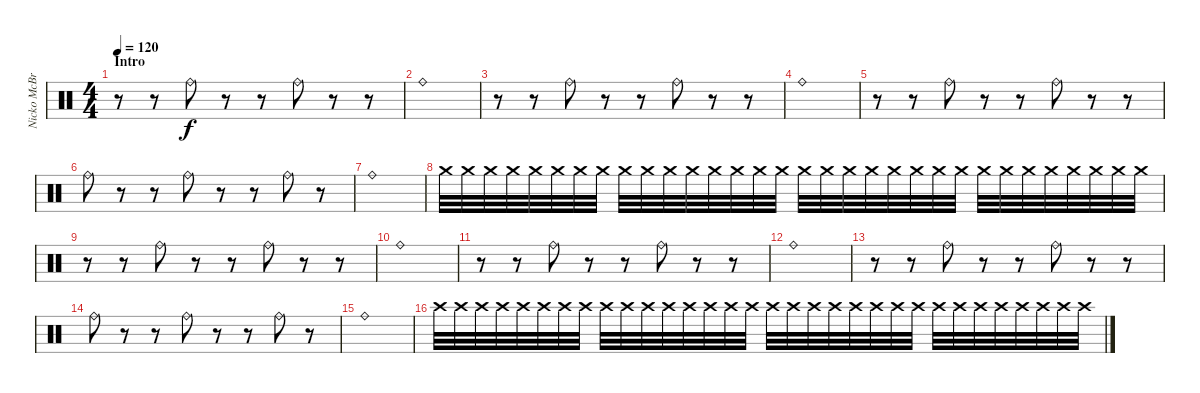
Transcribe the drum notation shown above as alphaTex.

\track ("Nicko McBrain (Drums)" "Nicko McBr") {instrument percussion}
\staff {score}
\articulation defaults
\ts (4 4)
\section ("" "Intro")
\tempo 120
\clef neutral
\ks c
r.8{dy f} r.8 "Ride (bell)".8{balance 16} r.8 r.8 "Ride (bell)".8{balance 8} r.8 r.8 |
"Ride (bell)".1{balance 0} |
r.8 r.8 "Ride (bell)".8{balance 16} r.8 r.8 "Ride (bell)".8{balance 8} r.8 r.8 |
"Ride (bell)".1{balance 0} |
r.8 r.8 "Ride (bell)".8{balance 12} r.8 r.8 "Ride (bell)".8{balance 16} r.8 r.8 |
"Ride (bell)".8{balance 12} r.8 r.8 "Ride (bell)".8{balance 8} r.8 r.8 "Ride (bell)".8{balance 4} r.8 |
"Ride (bell)".1{volume 0 balance 0} |
"Crash medium (hit)".32{volume 4 balance 8} "Crash medium (hit)".32 "Crash medium (hit)".32 "Crash medium (hit)".32 "Crash medium (hit)".32 "Crash medium (hit)".32 "Crash medium (hit)".32 "Crash medium (hit)".32 "Crash medium (hit)".32 "Crash medium (hit)".32 "Crash medium (hit)".32 "Crash medium (hit)".32 "Crash medium (hit)".32 "Crash medium (hit)".32 "Crash medium (hit)".32 "Crash medium (hit)".32 "Crash medium (hit)".32 "Crash medium (hit)".32 "Crash medium (hit)".32 "Crash medium (hit)".32 "Crash medium (hit)".32 "Crash medium (hit)".32 "Crash medium (hit)".32 "Crash medium (hit)".32 "Crash medium (hit)".32 "Crash medium (hit)".32 "Crash medium (hit)".32 "Crash medium (hit)".32 "Crash medium (hit)".32 "Crash medium (hit)".32 "Crash medium (hit)".32 "Crash medium (hit)".32 |
r.8 r.8 "Ride (bell)".8{volume 10 balance 16} r.8 r.8 "Ride (bell)".8{balance 8} r.8 r.8 |
"Ride (bell)".1{balance 0} |
r.8 r.8 "Ride (bell)".8{balance 16} r.8 r.8 "Ride (bell)".8{balance 8} r.8 r.8 |
"Ride (bell)".1{balance 0} |
r.8 r.8 "Ride (bell)".8{balance 12} r.8 r.8 "Ride (bell)".8{balance 16} r.8 r.8 |
"Ride (bell)".8{balance 12} r.8 r.8 "Ride (bell)".8{balance 8} r.8 r.8 "Ride (bell)".8{balance 4} r.8 |
"Ride (bell)".1{volume 0 balance 0} |
"Crash high (hit)".32{volume 4 balance 8} "Crash high (hit)".32 "Crash high (hit)".32 "Crash high (hit)".32 "Crash high (hit)".32 "Crash high (hit)".32 "Crash high (hit)".32 "Crash high (hit)".32 "Crash high (hit)".32 "Crash high (hit)".32 "Crash high (hit)".32 "Crash high (hit)".32 "Crash high (hit)".32 "Crash high (hit)".32 "Crash high (hit)".32 "Crash high (hit)".32 "Crash high (hit)".32 "Crash high (hit)".32 "Crash high (hit)".32 "Crash high (hit)".32 "Crash high (hit)".32 "Crash high (hit)".32 "Crash high (hit)".32 "Crash high (hit)".32 "Crash high (hit)".32 "Crash high (hit)".32 "Crash high (hit)".32 "Crash high (hit)".32 "Crash high (hit)".32 "Crash high (hit)".32 "Crash high (hit)".32 "Crash high (hit)".32
